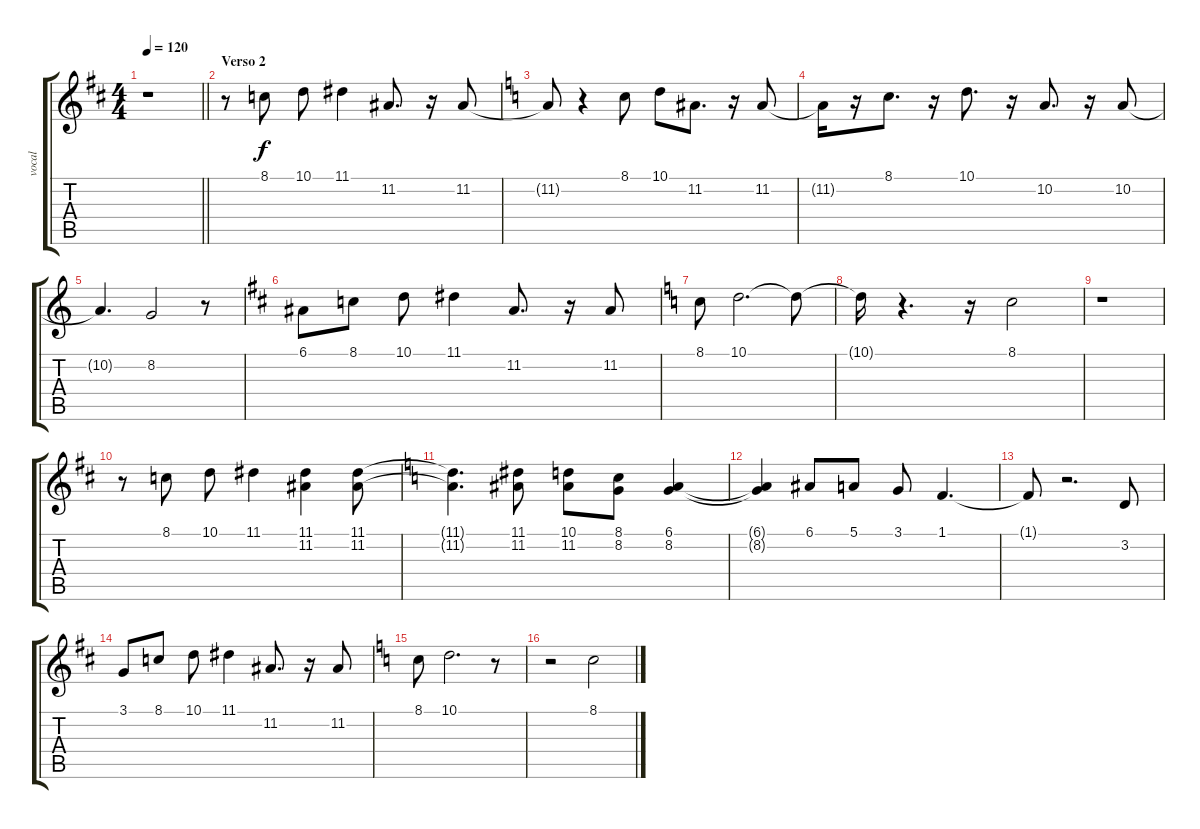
\track ("vocal" "vocal") {instrument violin}
\staff {score tabs}
\tuning (E4 B3 G3 D3 A2 E2) {hide}
\ts (4 4)
\tempo 120
\clef g2
\barLineRight lightlight
\ks d
r.1{dy f} |
\section ("" "Verso 2")
r.8 8.1.8 10.1.8 11.1.4 11.2.8{d} r.16 11.2.8 |
\ks c
11.2{t}.8 r.4 8.1.8 10.1.8 11.2.8{d} r.16 11.2.8 |
11.2{t}.16 r.16 8.1.8{d} r.16 10.1.8{d} r.16 10.2.8{d} r.16 10.2.8 |
10.2{t}.4{d} 8.2.2 r.8 |
\ks d
6.1.8 8.1.8 10.1.8 11.1.4 11.2.8{d} r.16 11.2.8 |
\ks c
8.1.8 10.1.2{d} 10.1{t}.8 |
10.1{t}.16 r.4{d} r.16 8.1.2 |
r.1 |
\ks d
r.8 8.1.8 10.1.8 11.1.4 (11.1 11.2).4 (11.1 11.2).8 |
\ks c
(11.1{t} 11.2{t}).4{d} (11.1 11.2).8 (10.1 11.2).8 (8.1 8.2).8 (6.1 8.2).4 |
(6.1{t} 8.2{t}).4 6.1.8 5.1.8 3.1.8 1.1.4{d} |
1.1{t}.8 r.2{d} 3.2.8 |
\ks d
3.1.8 8.1.8 10.1.8 11.1.4 11.2.8{d} r.16 11.2.8 |
\ks c
8.1.8 10.1.2{d} r.8 |
r.2 8.1.2
